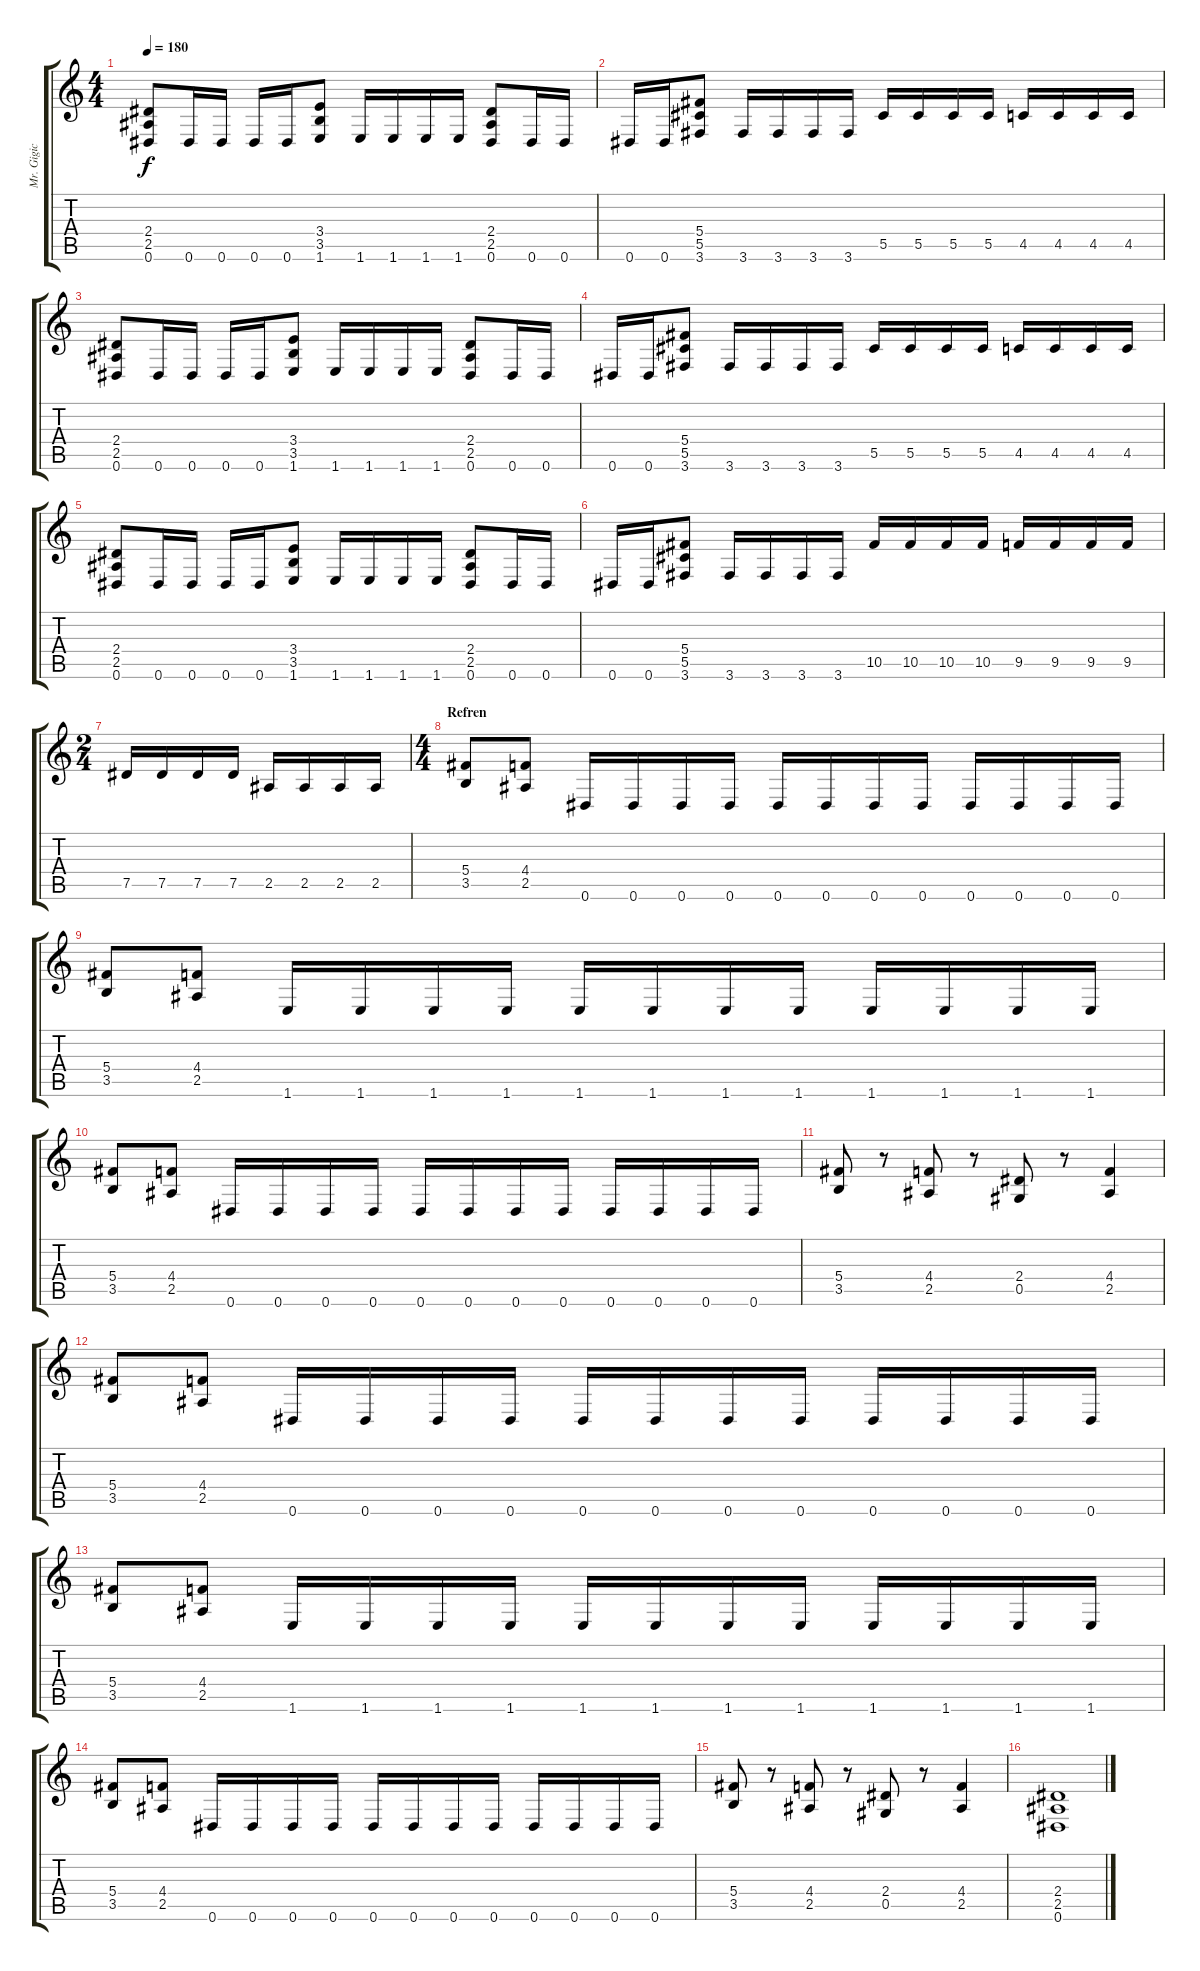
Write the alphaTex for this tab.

\track ("Mr. Gigic" "Mr. Gigic") {instrument distortionguitar}
\staff {score tabs}
\tuning (Eb4 Bb3 Gb3 Db3 Ab2 Eb2) {hide}
\ts (4 4)
\tempo 180
\clef g2
\ks c
(2.4 2.5 0.6).8{dy f} 0.6.16 0.6.16 0.6.16 0.6.16 (3.4 3.5 1.6).8 1.6.16 1.6.16 1.6.16 1.6.16 (2.4 2.5 0.6).8 0.6.16 0.6.16 |
0.6.16 0.6.16 (5.4 5.5 3.6).8 3.6.16 3.6.16 3.6.16 3.6.16 5.5.16 5.5.16 5.5.16 5.5.16 4.5.16 4.5.16 4.5.16 4.5.16 |
(2.4 2.5 0.6).8 0.6.16 0.6.16 0.6.16 0.6.16 (3.4 3.5 1.6).8 1.6.16 1.6.16 1.6.16 1.6.16 (2.4 2.5 0.6).8 0.6.16 0.6.16 |
0.6.16 0.6.16 (5.4 5.5 3.6).8 3.6.16 3.6.16 3.6.16 3.6.16 5.5.16 5.5.16 5.5.16 5.5.16 4.5.16 4.5.16 4.5.16 4.5.16 |
(2.4 2.5 0.6).8 0.6.16 0.6.16 0.6.16 0.6.16 (3.4 3.5 1.6).8 1.6.16 1.6.16 1.6.16 1.6.16 (2.4 2.5 0.6).8 0.6.16 0.6.16 |
0.6.16 0.6.16 (5.4 5.5 3.6).8 3.6.16 3.6.16 3.6.16 3.6.16 10.5.16 10.5.16 10.5.16 10.5.16 9.5.16 9.5.16 9.5.16 9.5.16 |
\ts (2 4)
7.5.16 7.5.16 7.5.16 7.5.16 2.5.16 2.5.16 2.5.16 2.5.16 |
\ts (4 4)
\section ("" "Refren")
(5.4 3.5).8 (4.4 2.5).8 0.6.16 0.6.16 0.6.16 0.6.16 0.6.16 0.6.16 0.6.16 0.6.16 0.6.16 0.6.16 0.6.16 0.6.16 |
(5.4 3.5).8 (4.4 2.5).8 1.6.16 1.6.16 1.6.16 1.6.16 1.6.16 1.6.16 1.6.16 1.6.16 1.6.16 1.6.16 1.6.16 1.6.16 |
(5.4 3.5).8 (4.4 2.5).8 0.6.16 0.6.16 0.6.16 0.6.16 0.6.16 0.6.16 0.6.16 0.6.16 0.6.16 0.6.16 0.6.16 0.6.16 |
(5.4 3.5).8 r.8 (4.4 2.5).8 r.8 (2.4 0.5).8 r.8 (4.4 2.5).4 |
(5.4 3.5).8 (4.4 2.5).8 0.6.16 0.6.16 0.6.16 0.6.16 0.6.16 0.6.16 0.6.16 0.6.16 0.6.16 0.6.16 0.6.16 0.6.16 |
(5.4 3.5).8 (4.4 2.5).8 1.6.16 1.6.16 1.6.16 1.6.16 1.6.16 1.6.16 1.6.16 1.6.16 1.6.16 1.6.16 1.6.16 1.6.16 |
(5.4 3.5).8 (4.4 2.5).8 0.6.16 0.6.16 0.6.16 0.6.16 0.6.16 0.6.16 0.6.16 0.6.16 0.6.16 0.6.16 0.6.16 0.6.16 |
(5.4 3.5).8 r.8 (4.4 2.5).8 r.8 (2.4 0.5).8 r.8 (4.4 2.5).4 |
(2.4 2.5 0.6).1
